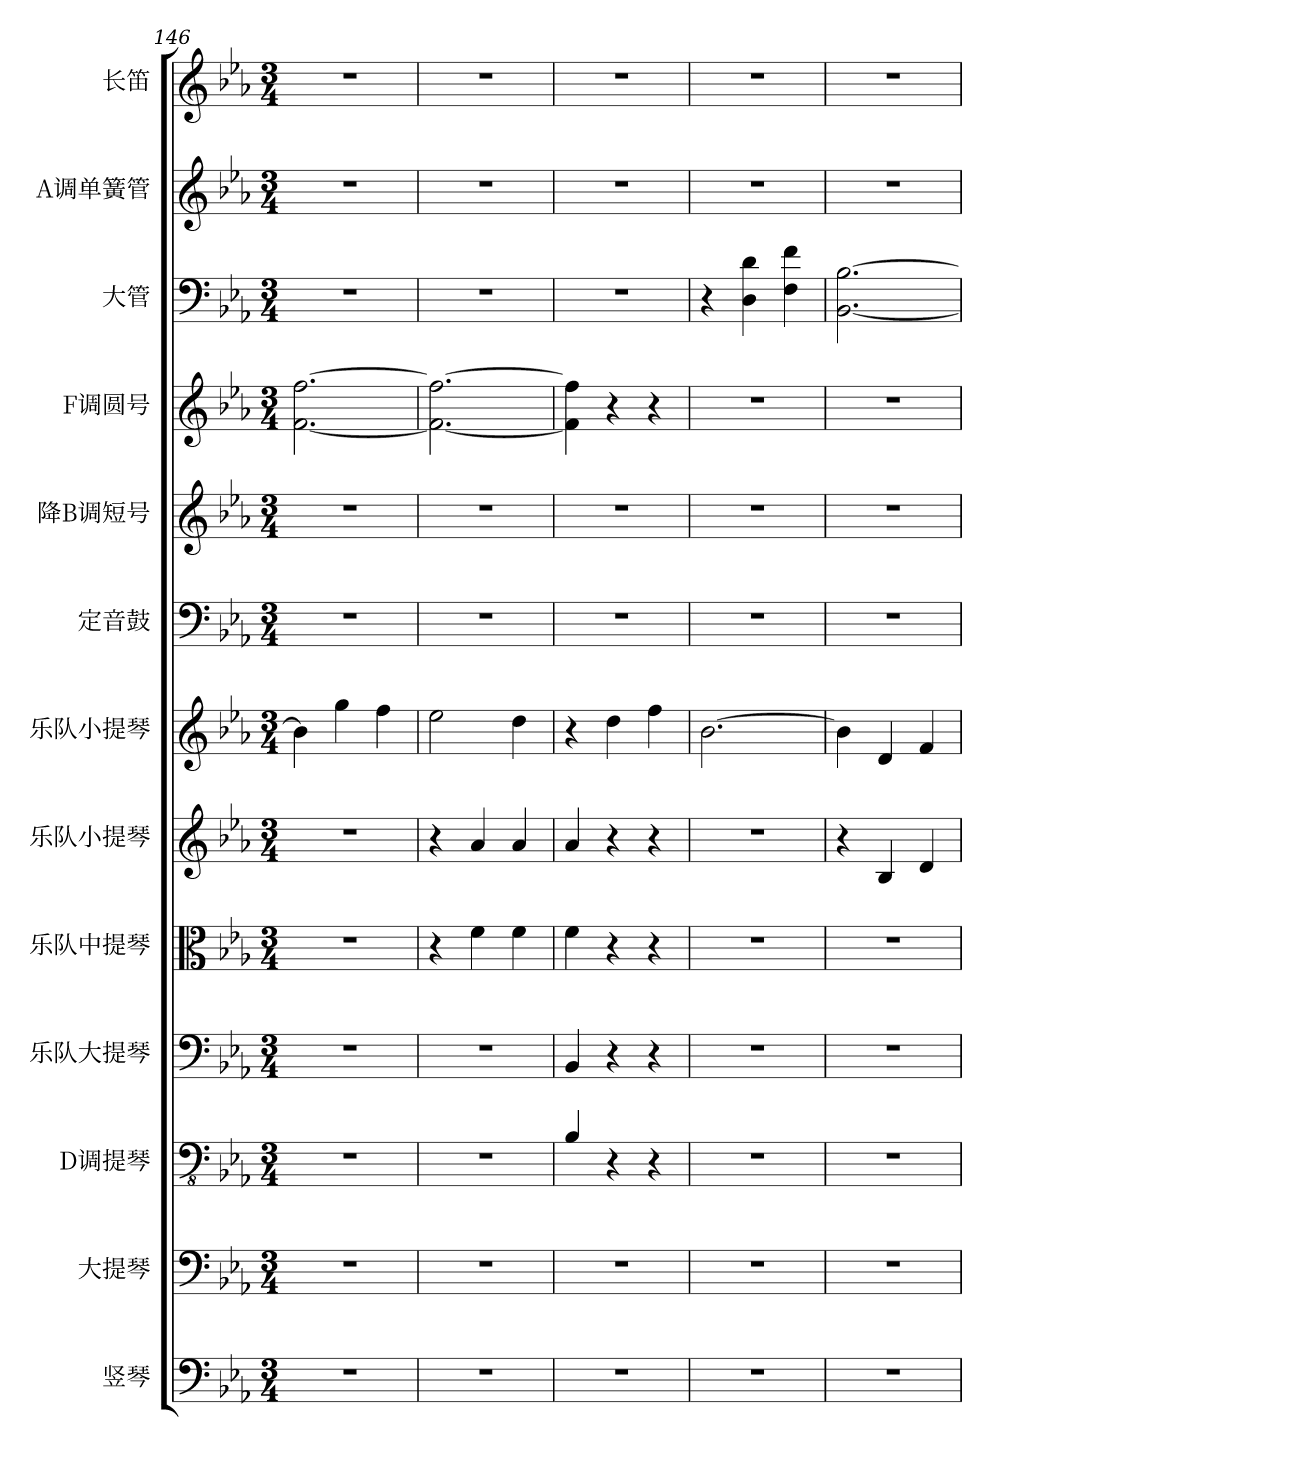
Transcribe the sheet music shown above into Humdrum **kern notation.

**kern	**kern	**kern	**kern	**kern	**kern	**kern	**kern	**kern	**kern	**kern	**kern	**kern
*part13	*part12	*part11	*part10	*part9	*part8	*part7	*part6	*part5	*part4	*part3	*part2	*part1
*staff13	*staff12	*staff11	*staff10	*staff9	*staff8	*staff7	*staff6	*staff5	*staff4	*staff3	*staff2	*staff1
*I"竖琴	*I"大提琴	*I"D调提琴	*I"乐队大提琴	*I"乐队中提琴	*I"乐队小提琴	*I"乐队小提琴	*I"定音鼓	*I"降B调短号	*I"F调圆号	*I"大管	*I"A调单簧管	*I"长笛
*clefF4	*clefF4	*clefFv4	*clefF4	*clefC3	*clefG2	*clefG2	*clefF4	*clefG2	*clefG2	*clefF4	*clefG2	*clefG2
*	*	*ITrd7c12	*	*	*	*	*	*ITrd1c2	*ITrd4c7	*	*ITrd2c3	*
*k[b-e-a-]	*k[b-e-a-]	*k[b-e-a-]	*k[b-e-a-]	*k[b-e-a-]	*k[b-e-a-]	*k[b-e-a-]	*k[b-e-a-]	*k[b-e-a-d-g-]	*k[b-e-a-d-]	*k[b-e-a-]	*k[]	*k[b-e-a-]
*M3/4	*M3/4	*M3/4	*M3/4	*M3/4	*M3/4	*M3/4	*M3/4	*M3/4	*M3/4	*M3/4	*M3/4	*M3/4
=146	=146	=146	=146	=146	=146	=146	=146	=146	=146	=146	=146	=146
2.r	2.r	2.r	2.r	2.r	2.r	4b-\]	2.r	2.r	[2.B-\ [2.b-\	2.r	2.r	2.r
.	.	.	.	.	.	4gg\	.	.	.	.	.	.
.	.	.	.	.	.	4ff\	.	.	.	.	.	.
=147	=147	=147	=147	=147	=147	=147	=147	=147	=147	=147	=147	=147
2.r	2.r	2.r	2.r	4r	4r	2ee-\	2.r	2.r	2.B-\_ 2.b-\_	2.r	2.r	2.r
.	.	.	.	4f\	4a-/	.	.	.	.	.	.	.
.	.	.	.	4f\	4a-/	4dd\	.	.	.	.	.	.
=148	=148	=148	=148	=148	=148	=148	=148	=148	=148	=148	=148	=148
2.r	2.r	4BBB-/	4BB-/	4f\	4a-/	4r	2.r	2.r	4B-\] 4b-\]	2.r	2.r	2.r
.	.	4r	4r	4r	4r	4dd\	.	.	4r	.	.	.
.	.	4r	4r	4r	4r	4ff\	.	.	4r	.	.	.
=149	=149	=149	=149	=149	=149	=149	=149	=149	=149	=149	=149	=149
2.r	2.r	2.r	2.r	2.r	2.r	[2.b-\	2.r	2.r	2.r	4r	2.r	2.r
.	.	.	.	.	.	.	.	.	.	4D\ 4d\	.	.
.	.	.	.	.	.	.	.	.	.	4F\ 4f\	.	.
=150	=150	=150	=150	=150	=150	=150	=150	=150	=150	=150	=150	=150
2.r	2.r	2.r	2.r	2.r	4r	4b-\]	2.r	2.r	2.r	[2.BB-\ [2.B-\	2.r	2.r
.	.	.	.	.	4B-/	4d/	.	.	.	.	.	.
.	.	.	.	.	4d/	4f/	.	.	.	.	.	.
=	=	=	=	=	=	=	=	=	=	=	=	=
*-	*-	*-	*-	*-	*-	*-	*-	*-	*-	*-	*-	*-
